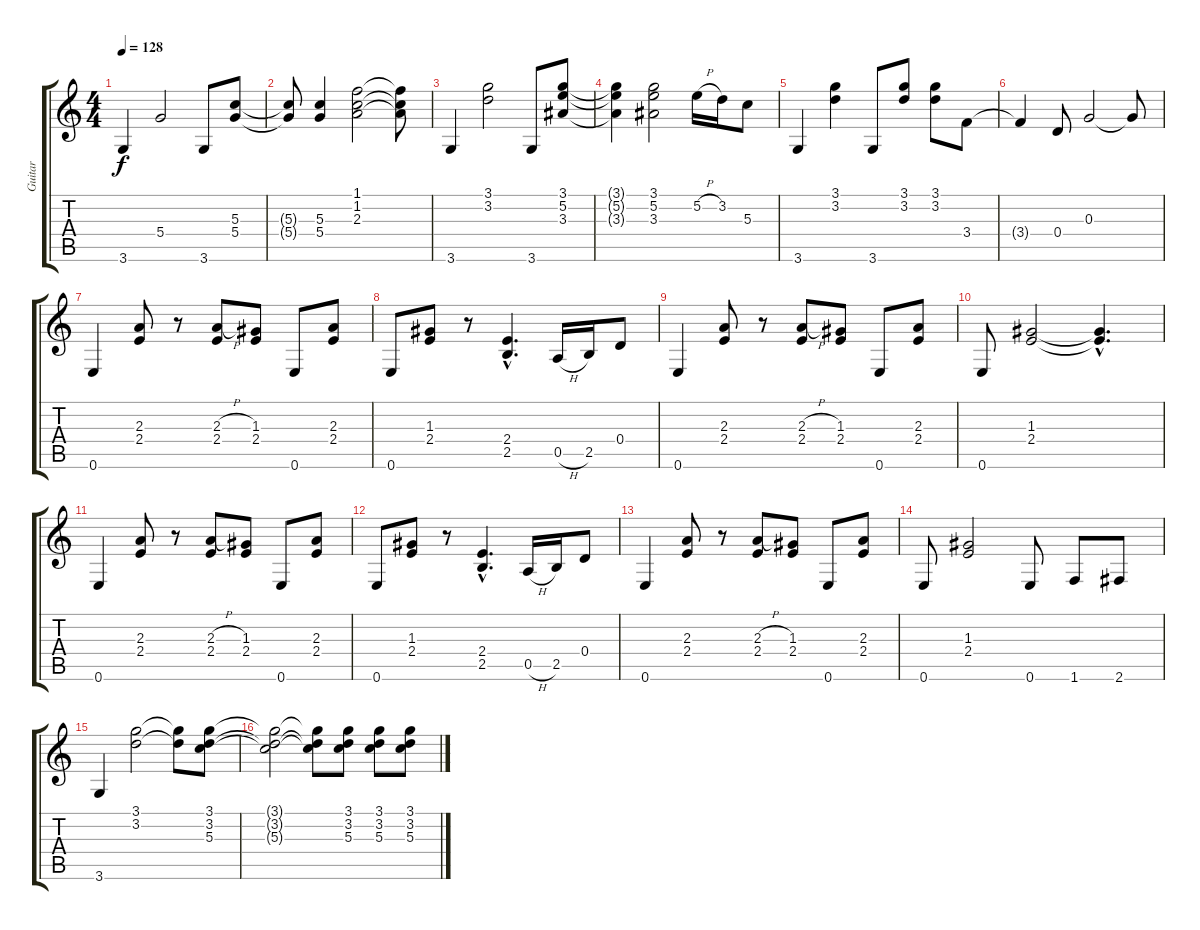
\track ("Guitar" "Guitar") {instrument overdrivenguitar}
\staff {score tabs}
\tuning (E4 B3 G3 D3 A2 E2) {hide}
\ts (4 4)
\tempo 128
\clef g2
\ks c
3.6.4{dy f} 5.4.2 3.6.8 (5.3 5.4).8 |
(5.3{t} 5.4{t}).8 (5.3 5.4).4 (1.1 1.2 2.3).2 (1.1{t} 1.2{t} 2.3{t}).8 |
3.6.4 (3.1 3.2).2 3.6.8 (3.1 5.2 3.3).8 |
(3.1{t} 5.2{t} 3.3{t}).4 (3.1 5.2 3.3).2 5.2{h}.16 3.2.16 5.3.8 |
3.6.4 (3.1 3.2).4 3.6.8 (3.1 3.2).8 (3.1 3.2).8 3.4.8 |
3.4{t}.4 0.4.8 0.3.2 0.3{t}.8 |
0.6.4 (2.3 2.4).8 r.8 (2.3{h} 2.4).8 (1.3 2.4).8 0.6.8 (2.3 2.4).8 |
0.6.8 (1.3 2.4).8 r.8 (2.4{hac} 2.5{hac}).4{d} 0.5{h}.16 2.5.16 0.4.8 |
0.6.4 (2.3 2.4).8 r.8 (2.3{h} 2.4).8 (1.3 2.4).8 0.6.8 (2.3 2.4).8 |
0.6.8 (1.3 2.4).2 (1.3{hac t} 2.4{hac t}).4{d} |
0.6.4 (2.3 2.4).8 r.8 (2.3{h} 2.4).8 (1.3 2.4).8 0.6.8 (2.3 2.4).8 |
0.6.8 (1.3 2.4).8 r.8 (2.4{hac} 2.5{hac}).4{d} 0.5{h}.16 2.5.16 0.4.8 |
0.6.4 (2.3 2.4).8 r.8 (2.3{h} 2.4).8 (1.3 2.4).8 0.6.8 (2.3 2.4).8 |
0.6.8 (1.3 2.4).2 0.6.8 1.6.8 2.6.8 |
3.6.4 (3.1 3.2).2 (3.1{t} 3.2{t}).8 (3.1 3.2 5.3).8 |
(3.1{t} 3.2{t} 5.3{t}).2 (3.1{t} 3.2{t} 5.3{t}).8 (3.1 3.2 5.3).8 (3.1 3.2 5.3).8 (3.1 3.2 5.3).8
